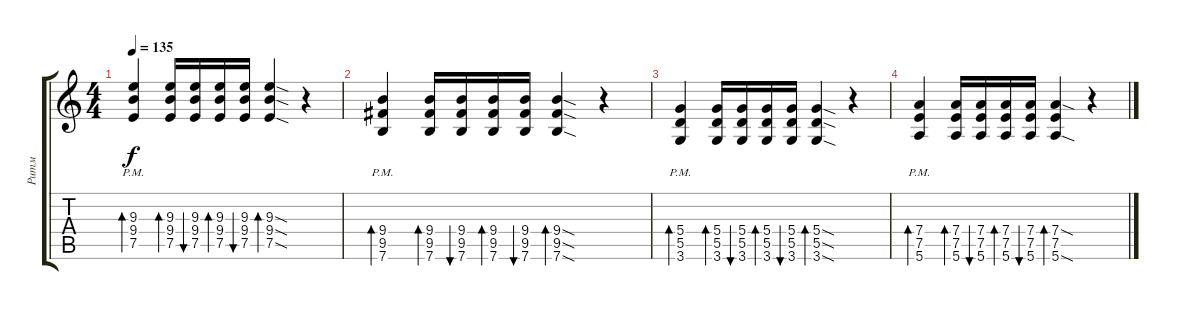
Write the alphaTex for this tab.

\track ("Ритм" "Ритм") {instrument acousticguitarsteel}
\staff {score tabs}
\tuning (E4 B3 G3 D3 A2 E2) {hide}
\ts (4 4)
\tempo 135
\clef g2
\ks c
(9.3 9.4{pm} 7.5).4{bd 60 dy f instrument overdrivenguitar} (9.3 9.4 7.5).16{bd 60} (9.3 9.4 7.5).16{bu 60} (9.3 9.4 7.5).16{bd 60} (9.3 9.4 7.5).16{bu 60} (9.3{sod} 9.4{sod} 7.5{sod}).4{bd 60} r.4 |
(9.4{pm} 9.5 7.6).4{bd 60} (9.4 9.5 7.6).16{bd 60} (9.4 9.5 7.6).16{bu 60} (9.4 9.5 7.6).16{bd 60} (9.4 9.5 7.6).16{bu 60} (9.4{sod} 9.5{sod} 7.6{sod}).4{bd 60} r.4 |
(5.4{pm} 5.5 3.6).4{bd 60} (5.4 5.5 3.6).16{bd 60} (5.4 5.5 3.6).16{bu 60} (5.4 5.5 3.6).16{bd 60} (5.4 5.5 3.6).16{bu 60} (5.4{sod} 5.5{sod} 3.6{sod}).4{bd 60} r.4 |
(7.4{pm} 7.5 5.6).4{bd 60} (7.4 7.5 5.6).16{bd 60} (7.4 7.5 5.6).16{bu 60} (7.4 7.5 5.6).16{bd 60} (7.4 7.5 5.6).16{bu 60} (7.4{sod} 7.5 5.6{sod}).4{bd 60} r.4
